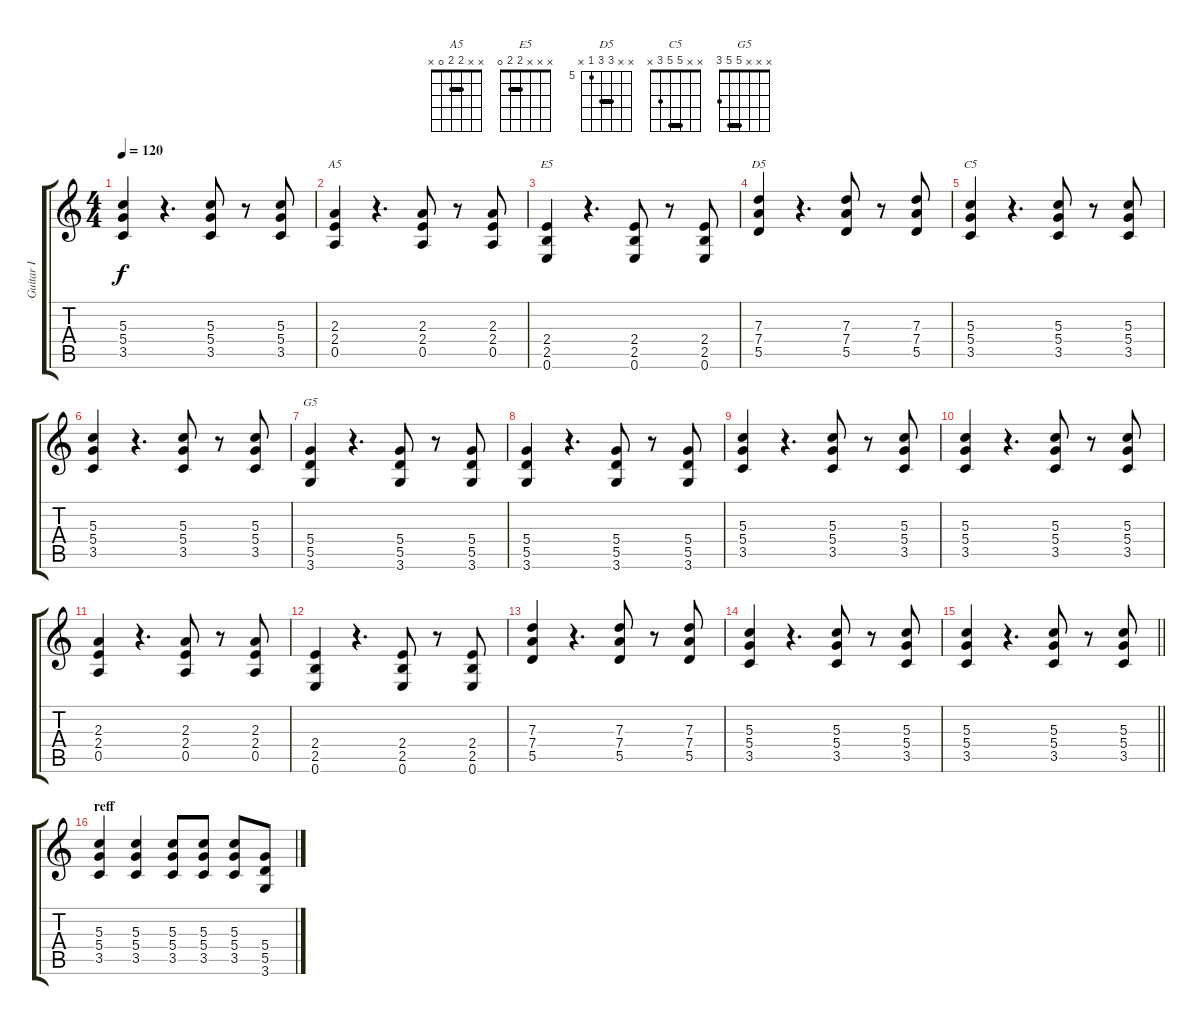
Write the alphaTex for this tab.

\track ("Guitar I" "Guitar I") {instrument distortionguitar}
\staff {score tabs}
\tuning (E4 B3 G3 D3 A2 E2) {hide}
\chord ("A5" x x 2 2 0 x) {barre 2}
\chord ("E5" x x x 2 2 0) {barre 2}
\chord ("D5" x x 7 7 5 x) {firstfret 5 barre 7}
\chord ("C5" x x 5 5 3 x) {barre 5}
\chord ("G5" x x x 5 5 3) {barre 5}
\ts (4 4)
\tempo 120
\clef g2
\ks c
(5.3 5.4 3.5).4{dy f} r.4{d} (5.3 5.4 3.5).8 r.8 (5.3 5.4 3.5).8 |
(2.3 2.4 0.5).4{ch "A5"} r.4{d} (2.3 2.4 0.5).8 r.8 (2.3 2.4 0.5).8 |
(2.4 2.5 0.6).4{ch "E5"} r.4{d} (2.4 2.5 0.6).8 r.8 (2.4 2.5 0.6).8 |
(7.3 7.4 5.5).4{ch "D5"} r.4{d} (7.3 7.4 5.5).8 r.8 (7.3 7.4 5.5).8 |
(5.3 5.4 3.5).4{ch "C5"} r.4{d} (5.3 5.4 3.5).8 r.8 (5.3 5.4 3.5).8 |
(5.3 5.4 3.5).4 r.4{d} (5.3 5.4 3.5).8 r.8 (5.3 5.4 3.5).8 |
(5.4 5.5 3.6).4{ch "G5"} r.4{d} (5.4 5.5 3.6).8 r.8 (5.4 5.5 3.6).8 |
(5.4 5.5 3.6).4 r.4{d} (5.4 5.5 3.6).8 r.8 (5.4 5.5 3.6).8 |
(5.3 5.4 3.5).4 r.4{d} (5.3 5.4 3.5).8 r.8 (5.3 5.4 3.5).8 |
(5.3 5.4 3.5).4 r.4{d} (5.3 5.4 3.5).8 r.8 (5.3 5.4 3.5).8 |
(2.3 2.4 0.5).4 r.4{d} (2.3 2.4 0.5).8 r.8 (2.3 2.4 0.5).8 |
(2.4 2.5 0.6).4 r.4{d} (2.4 2.5 0.6).8 r.8 (2.4 2.5 0.6).8 |
(7.3 7.4 5.5).4 r.4{d} (7.3 7.4 5.5).8 r.8 (7.3 7.4 5.5).8 |
(5.3 5.4 3.5).4 r.4{d} (5.3 5.4 3.5).8 r.8 (5.3 5.4 3.5).8 |
\barLineRight lightlight
(5.3 5.4 3.5).4 r.4{d} (5.3 5.4 3.5).8 r.8 (5.3 5.4 3.5).8 |
\section ("" "reff")
(5.3 5.4 3.5).4 (5.3 5.4 3.5).4 (5.3 5.4 3.5).8 (5.3 5.4 3.5).8 (5.3 5.4 3.5).8 (5.4 5.5 3.6).8
